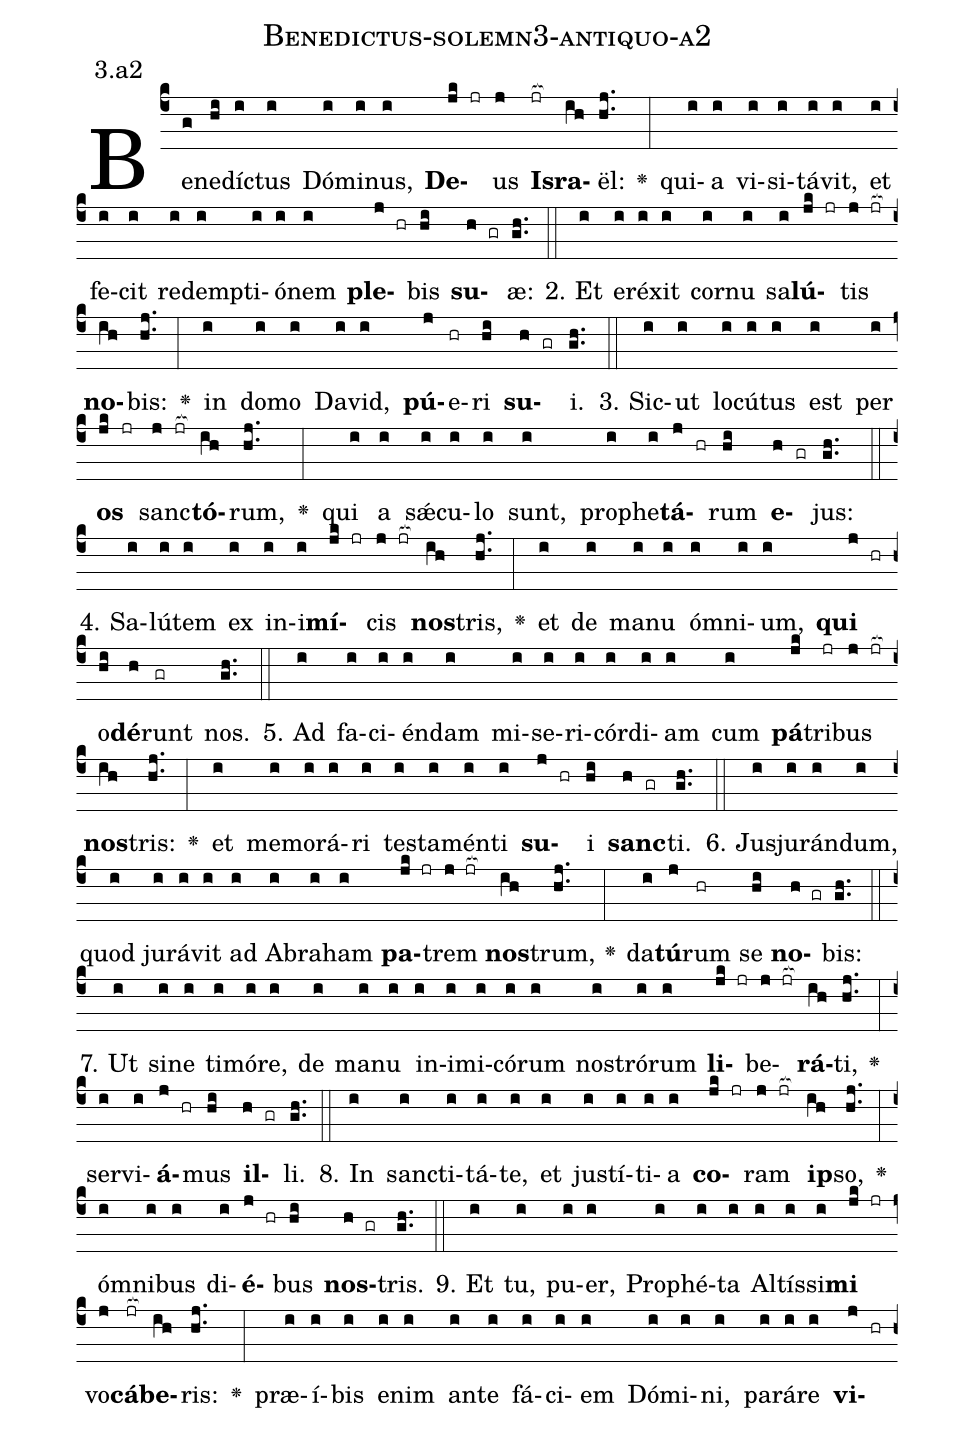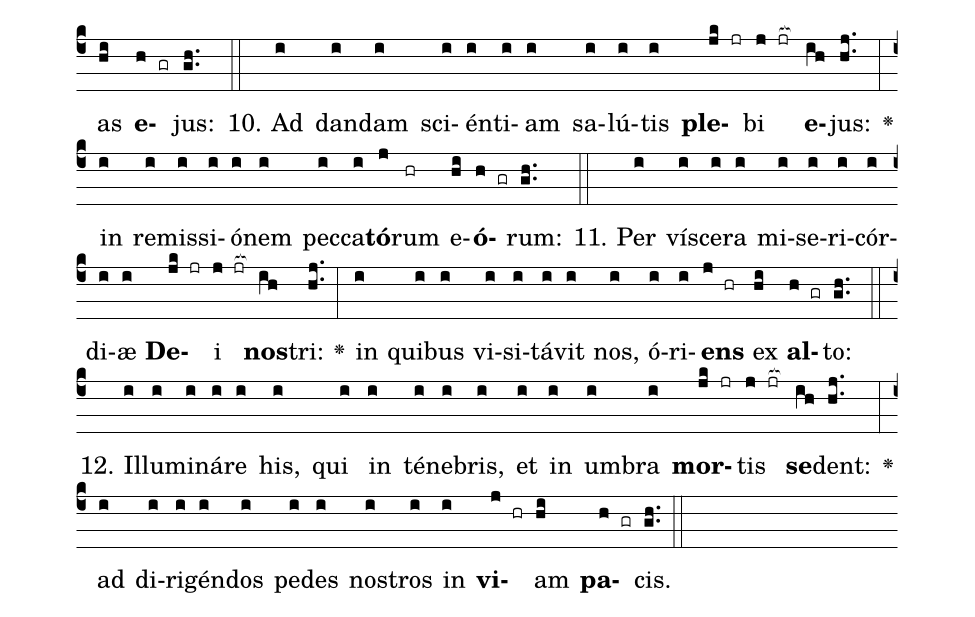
name: Benedictus-solemn3-antiquo-a2;
annotation: 3.a2;
%%
(c4)Be(g)ne(hi)díc(i)tus(i) Dó(i)mi(i)nus,(i) <b>De</b>(jk jr)us(j) <b>Is</b>(jr[ocb:1{])<b>ra</b>(ih[ocb:0}])ël:(hj..) <v>\greheightstar</v>(:) qui(i)a(i) vi(i)si(i)tá(i)vit,(i) et(i) fe(i)cit(i) red(i)emp(i)ti(i)ó(i)nem(i) <b>ple</b>(j hr)bis(hi) <b>su</b>(h gr)æ:(gh..) (::)
2. Et(i) e(i)ré(i)xit(i) cor(i)nu(i) sa(i)<b>lú</b>(jk jr)tis(j jr[ocb:1{]) <b>no</b>(ih[ocb:0}])bis:(hj..) <v>\greheightstar</v>(:) in(i) do(i)mo(i) Da(i)vid,(i) <b>pú</b>(j)e(hr)ri(hi) <b>su</b>(h gr)i.(gh..) (::)
3. Sic(i)ut(i) lo(i)cú(i)tus(i) est(i) per(i) <b>os</b>(jk jr) sanc(j jr[ocb:1{])<b>tó</b>(ih[ocb:0}])rum,(hj..) <v>\greheightstar</v>(:) qui(i) a(i) sǽ(i)cu(i)lo(i) sunt,(i) pro(i)phe(i)<b>tá</b>(j hr)rum(hi) <b>e</b>(h gr)jus:(gh..) (::)
4. Sa(i)lú(i)tem(i) ex(i) in(i)i(i)<b>mí</b>(jk jr)cis(j jr[ocb:1{]) <b>nos</b>(ih[ocb:0}])tris,(hj..) <v>\greheightstar</v>(:) et(i) de(i) ma(i)nu(i) óm(i)ni(i)um,(i) <b>qui</b>(j hr) o(hi)<b>dé</b>(h)runt(gr) nos.(gh..) (::)
5. Ad(i) fa(i)ci(i)én(i)dam(i) mi(i)se(i)ri(i)cór(i)di(i)am(i) cum(i) <b>pá</b>(jk)tri(jr)bus(j jr[ocb:1{]) <b>nos</b>(ih[ocb:0}])tris:(hj..) <v>\greheightstar</v>(:) et(i) me(i)mo(i)rá(i)ri(i) tes(i)ta(i)mén(i)ti(i) <b>su</b>(j hr)i(hi) <b>sanc</b>(h gr)ti.(gh..) (::)
6. Ju(i)sju(i)rán(i)dum,(i) quod(i) ju(i)rá(i)vit(i) ad(i) A(i)bra(i)ham(i) <b>pa</b>(jk jr)trem(j jr[ocb:1{]) <b>nos</b>(ih[ocb:0}])trum,(hj..) <v>\greheightstar</v>(:) da(i)<b>tú</b>(j)rum(hr) se(hi) <b>no</b>(h gr)bis:(gh..) (::)
7. Ut(i) si(i)ne(i) ti(i)mó(i)re,(i) de(i) ma(i)nu(i) in(i)i(i)mi(i)có(i)rum(i) nos(i)tró(i)rum(i) <b>li</b>(jk jr)be(j jr[ocb:1{])<b>rá</b>(ih[ocb:0}])ti,(hj..) <v>\greheightstar</v>(:) ser(i)vi(i)<b>á</b>(j hr)mus(hi) <b>il</b>(h gr)li.(gh..) (::)
8. In(i) sanc(i)ti(i)tá(i)te,(i) et(i) jus(i)tí(i)ti(i)a(i) <b>co</b>(jk jr)ram(j jr[ocb:1{]) <b>ip</b>(ih[ocb:0}])so,(hj..) <v>\greheightstar</v>(:) óm(i)ni(i)bus(i) di(i)<b>é</b>(j hr)bus(hi) <b>nos</b>(h gr)tris.(gh..) (::)
9. Et(i) tu,(i) pu(i)er,(i) Pro(i)phé(i)ta(i) Al(i)tís(i)si(i)<b>mi</b>(jk jr) vo(j)<b>cá</b>(jr[ocb:1{])<b>be</b>(ih[ocb:0}])ris:(hj..) <v>\greheightstar</v>(:) præ(i)í(i)bis(i) e(i)nim(i) an(i)te(i) fá(i)ci(i)em(i) Dó(i)mi(i)ni,(i) pa(i)rá(i)re(i) <b>vi</b>(j hr)as(hi) <b>e</b>(h gr)jus:(gh..) (::)
10. Ad(i) dan(i)dam(i) sci(i)én(i)ti(i)am(i) sa(i)lú(i)tis(i) <b>ple</b>(jk jr)bi(j jr[ocb:1{]) <b>e</b>(ih[ocb:0}])jus:(hj..) <v>\greheightstar</v>(:) in(i) re(i)mis(i)si(i)ó(i)nem(i) pec(i)ca(i)<b>tó</b>(j)rum(hr) e(hi)<b>ó</b>(h gr)rum:(gh..) (::)
11. Per(i) ví(i)sce(i)ra(i) mi(i)se(i)ri(i)cór(i)di(i)æ(i) <b>De</b>(jk jr)i(j jr[ocb:1{]) <b>nos</b>(ih[ocb:0}])tri:(hj..) <v>\greheightstar</v>(:) in(i) qui(i)bus(i) vi(i)si(i)tá(i)vit(i) nos,(i) ó(i)ri(i)<b>ens</b>(j hr) ex(hi) <b>al</b>(h gr)to:(gh..) (::)
12. Il(i)lu(i)mi(i)ná(i)re(i) his,(i) qui(i) in(i) té(i)ne(i)bris,(i) et(i) in(i) um(i)bra(i) <b>mor</b>(jk jr)tis(j jr[ocb:1{]) <b>se</b>(ih[ocb:0}])dent:(hj..) <v>\greheightstar</v>(:) ad(i) di(i)ri(i)gén(i)dos(i) pe(i)des(i) nos(i)tros(i) in(i) <b>vi</b>(j hr)am(hi) <b>pa</b>(h gr)cis.(gh..) (::)
